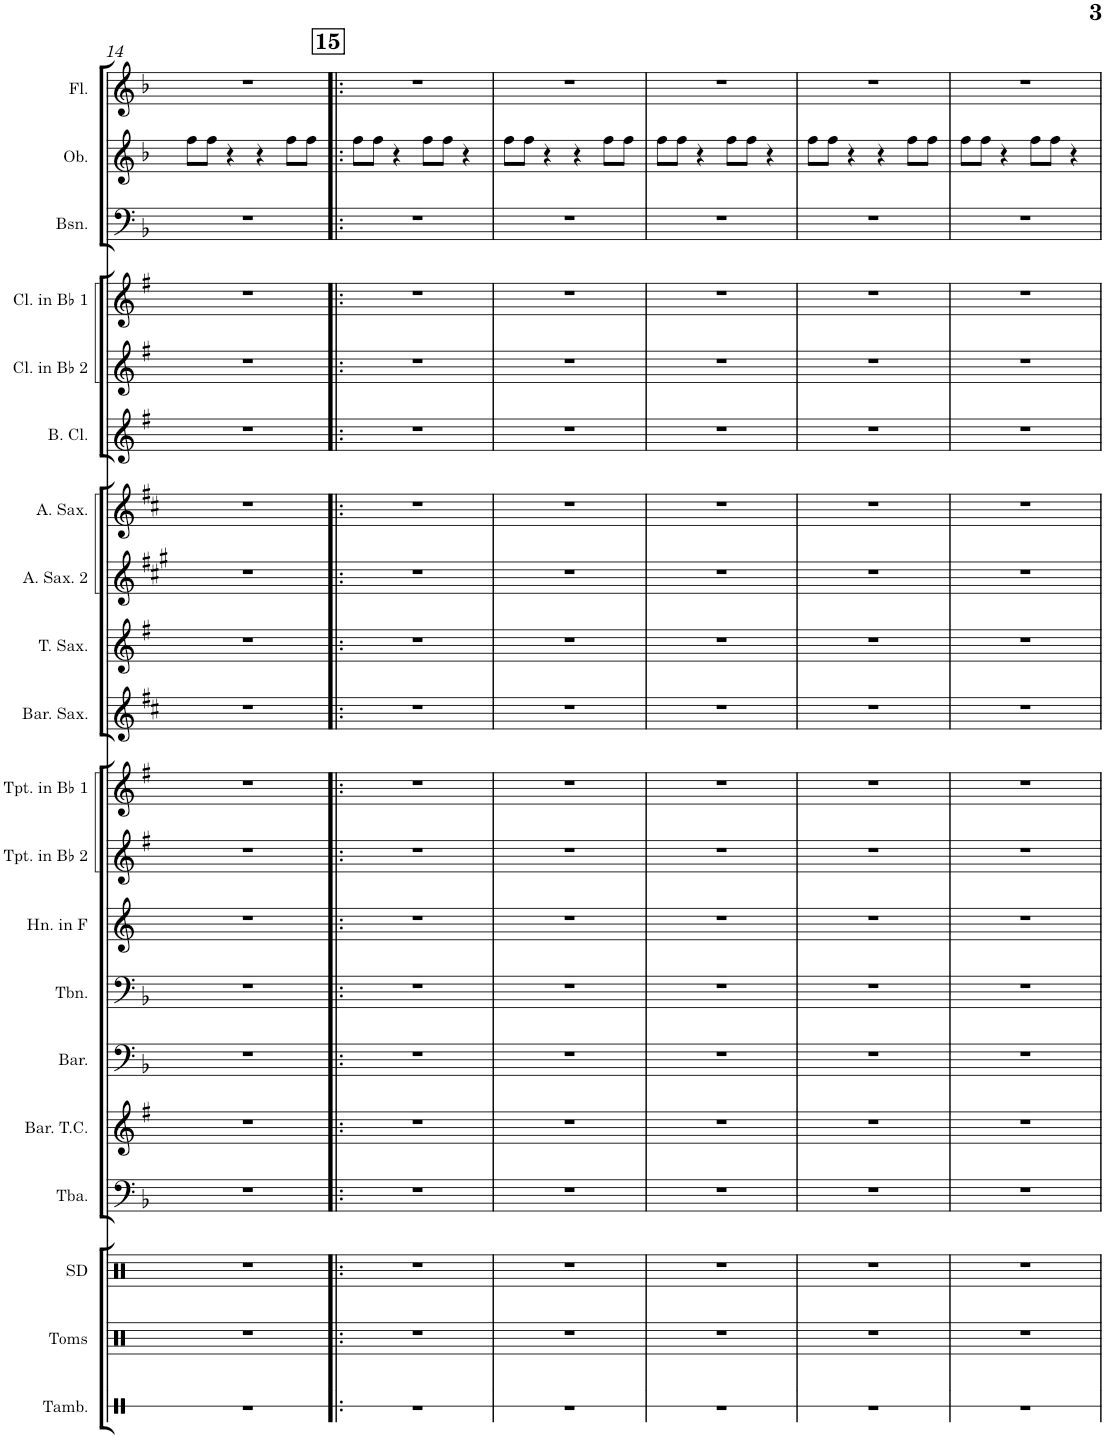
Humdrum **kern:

**kern	**kern	**kern	**kern	**kern	**kern	**kern	**kern	**kern	**kern	**kern	**kern	**kern	**kern	**kern	**kern	**kern	**kern	**kern	**kern
*part20	*part19	*part18	*part17	*part16	*part15	*part14	*part13	*part12	*part11	*part10	*part9	*part8	*part7	*part6	*part5	*part4	*part3	*part2	*part1
*staff20	*staff19	*staff18	*staff17	*staff16	*staff15	*staff14	*staff13	*staff12	*staff11	*staff10	*staff9	*staff8	*staff7	*staff6	*staff5	*staff4	*staff3	*staff2	*staff1
*I"Tambourine	*I"Toms	*I"Snare Drum	*I"Tuba	*I"Baritone T.C.	*I"Baritone	*I"Trombone	*I"Horn in F	*I"Trumpet in Bb 2	*I"Trumpet in Bb 1	*I"Baritone Saxophone	*I"Tenor Saxophone	*I"Alto Saxophone 2	*I"Alto Saxophone	*I"Bass Clarinet	*I"Clarinet in Bb 2	*I"Clarinet in Bb 1	*I"Bassoon	*I"Oboe	*I"Flute
*I'Tamb.	*I'Toms	*I'SD	*I'Tba.	*I'Bar. T.C.	*I'Bar.	*I'Tbn.	*I'Hn. in F	*I'Tpt. in Bb 2	*I'Tpt. in Bb 1	*I'Bar. Sax.	*I'T. Sax.	*I'A. Sax. 2	*I'A. Sax.	*I'B. Cl.	*I'Cl. in Bb 2	*I'Cl. in Bb 1	*I'Bsn.	*I'Ob.	*I'Fl.
!!LO:PB:g=z
*clefX	*clefX	*clefX	*clefF4	*clefG2	*clefF4	*clefF4	*clefG2	*clefG2	*clefG2	*clefG2	*clefG2	*clefG2	*clefG2	*clefG2	*clefG2	*clefG2	*clefF4	*clefG2	*clefG2
*	*	*	*	*Trd8c14	*Trd4c7	*	*Trd4c7	*Trd1c2	*Trd1c2	*Trd12c21	*Trd8c14	*Trd5c9	*Trd5c9	*Trd8c14	*Trd1c2	*Trd1c2	*	*	*
*k[]	*k[]	*k[]	*k[b-]	*k[f#]	*k[b-]	*k[b-]	*k[]	*k[f#]	*k[f#]	*k[f#c#]	*k[f#]	*k[f#c#g#]	*k[f#c#]	*k[f#]	*k[f#]	*k[f#]	*k[b-]	*k[b-]	*k[b-]
*M4/4	*M4/4	*M4/4	*M4/4	*M4/4	*M4/4	*M4/4	*M4/4	*M4/4	*M4/4	*M4/4	*M4/4	*M4/4	*M4/4	*M4/4	*M4/4	*M4/4	*M4/4	*M4/4	*M4/4
=14	=14	=14	=14	=14	=14	=14	=14	=14	=14	=14	=14	=14	=14	=14	=14	=14	=14	=14	=14
1r	1r	1r	1r	1r	1r	1r	1r	1r	1r	1r	1r	1r	1r	1r	1r	1r	1r	8ff\L	1r
.	.	.	.	.	.	.	.	.	.	.	.	.	.	.	.	.	.	8ff\J	.
.	.	.	.	.	.	.	.	.	.	.	.	.	.	.	.	.	.	4r	.
.	.	.	.	.	.	.	.	.	.	.	.	.	.	.	.	.	.	4r	.
.	.	.	.	.	.	.	.	.	.	.	.	.	.	.	.	.	.	8ff\L	.
.	.	.	.	.	.	.	.	.	.	.	.	.	.	.	.	.	.	8ff\J	.
!!LO:REH:place=s1:a:B:cj:fs=14:t=15
=15!|:	=15!|:	=15!|:	=15!|:	=15!|:	=15!|:	=15!|:	=15!|:	=15!|:	=15!|:	=15!|:	=15!|:	=15!|:	=15!|:	=15!|:	=15!|:	=15!|:	=15!|:	=15!|:	=15!|:
1r	1r	1r	1r	1r	1r	1r	1r	1r	1r	1r	1r	1r	1r	1r	1r	1r	1r	8ff\L	1r
.	.	.	.	.	.	.	.	.	.	.	.	.	.	.	.	.	.	8ff\J	.
.	.	.	.	.	.	.	.	.	.	.	.	.	.	.	.	.	.	4r	.
.	.	.	.	.	.	.	.	.	.	.	.	.	.	.	.	.	.	8ff\L	.
.	.	.	.	.	.	.	.	.	.	.	.	.	.	.	.	.	.	8ff\J	.
.	.	.	.	.	.	.	.	.	.	.	.	.	.	.	.	.	.	4r	.
=16	=16	=16	=16	=16	=16	=16	=16	=16	=16	=16	=16	=16	=16	=16	=16	=16	=16	=16	=16
1r	1r	1r	1r	1r	1r	1r	1r	1r	1r	1r	1r	1r	1r	1r	1r	1r	1r	8ff\L	1r
.	.	.	.	.	.	.	.	.	.	.	.	.	.	.	.	.	.	8ff\J	.
.	.	.	.	.	.	.	.	.	.	.	.	.	.	.	.	.	.	4r	.
.	.	.	.	.	.	.	.	.	.	.	.	.	.	.	.	.	.	4r	.
.	.	.	.	.	.	.	.	.	.	.	.	.	.	.	.	.	.	8ff\L	.
.	.	.	.	.	.	.	.	.	.	.	.	.	.	.	.	.	.	8ff\J	.
=17	=17	=17	=17	=17	=17	=17	=17	=17	=17	=17	=17	=17	=17	=17	=17	=17	=17	=17	=17
1r	1r	1r	1r	1r	1r	1r	1r	1r	1r	1r	1r	1r	1r	1r	1r	1r	1r	8ff\L	1r
.	.	.	.	.	.	.	.	.	.	.	.	.	.	.	.	.	.	8ff\J	.
.	.	.	.	.	.	.	.	.	.	.	.	.	.	.	.	.	.	4r	.
.	.	.	.	.	.	.	.	.	.	.	.	.	.	.	.	.	.	8ff\L	.
.	.	.	.	.	.	.	.	.	.	.	.	.	.	.	.	.	.	8ff\J	.
.	.	.	.	.	.	.	.	.	.	.	.	.	.	.	.	.	.	4r	.
=18	=18	=18	=18	=18	=18	=18	=18	=18	=18	=18	=18	=18	=18	=18	=18	=18	=18	=18	=18
1r	1r	1r	1r	1r	1r	1r	1r	1r	1r	1r	1r	1r	1r	1r	1r	1r	1r	8ff\L	1r
.	.	.	.	.	.	.	.	.	.	.	.	.	.	.	.	.	.	8ff\J	.
.	.	.	.	.	.	.	.	.	.	.	.	.	.	.	.	.	.	4r	.
.	.	.	.	.	.	.	.	.	.	.	.	.	.	.	.	.	.	4r	.
.	.	.	.	.	.	.	.	.	.	.	.	.	.	.	.	.	.	8ff\L	.
.	.	.	.	.	.	.	.	.	.	.	.	.	.	.	.	.	.	8ff\J	.
=19	=19	=19	=19	=19	=19	=19	=19	=19	=19	=19	=19	=19	=19	=19	=19	=19	=19	=19	=19
1r	1r	1r	1r	1r	1r	1r	1r	1r	1r	1r	1r	1r	1r	1r	1r	1r	1r	8ff\L	1r
.	.	.	.	.	.	.	.	.	.	.	.	.	.	.	.	.	.	8ff\J	.
.	.	.	.	.	.	.	.	.	.	.	.	.	.	.	.	.	.	4r	.
.	.	.	.	.	.	.	.	.	.	.	.	.	.	.	.	.	.	8ff\L	.
.	.	.	.	.	.	.	.	.	.	.	.	.	.	.	.	.	.	8ff\J	.
.	.	.	.	.	.	.	.	.	.	.	.	.	.	.	.	.	.	4r	.
=	=	=	=	=	=	=	=	=	=	=	=	=	=	=	=	=	=	=	=
*-	*-	*-	*-	*-	*-	*-	*-	*-	*-	*-	*-	*-	*-	*-	*-	*-	*-	*-	*-
